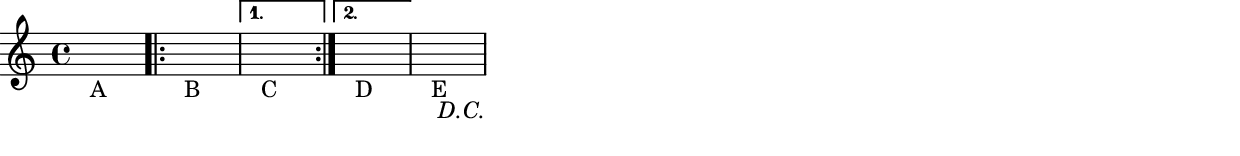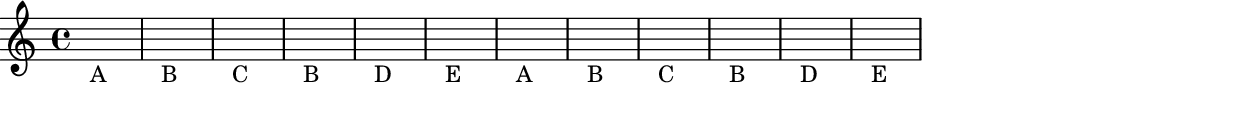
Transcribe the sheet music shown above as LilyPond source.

%% Generated by lilypond-book
%% Options: [exampleindent=10.16\mm,indent=0\mm,line-width=160\mm,paper-height=845.047\pt,paper-width=597.508\pt,papersize='(cons (* 597.508 pt) (* 845.047 pt))]
\include "lilypond-book-preamble.ly"


% ****************************************************************
% Start cut-&-pastable-section
% ****************************************************************

#(ly:set-option 'eps-box-padding 3.000000)



\paper {
  #(set-paper-size '(cons (* 597.508 pt) (* 845.047 pt)))
  indent = 0\mm
  line-width = 160\mm
  % offset the left padding, also add 1mm as lilypond creates cropped
  % images with a little space on the right
  line-width = #(- line-width (* mm  3.000000) (* mm 1))
}

\layout {
  
}




% ****************************************************************
% ly snippet:
% ****************************************************************
\sourcefilename "/lilypond-2.25.21/input/regression/repeat-volta-in-segno-middle.ly"
\sourcefileline 0
\version "2.23.6"

#(ly:set-option 'warning-as-error #t)

\header {
  texidoc="This tests a @code{\\repeat volta} inside and in the middle
of a @code{\\repeat segno}.  The music unfolds to ABCBDE ABCBDE."
}

piece = \new Voice \fixed c' {
  \repeat segno 2 {
    s1_"A"
    \repeat volta 2 {
      s1_"B"
      \alternative {
        s1_"C"
        s1_"D"
      }
    }
    s1_"E"
  }
}

\new Score { \piece }
\new Score { \unfoldRepeats \piece }



% ****************************************************************
% end ly snippet
% ****************************************************************
